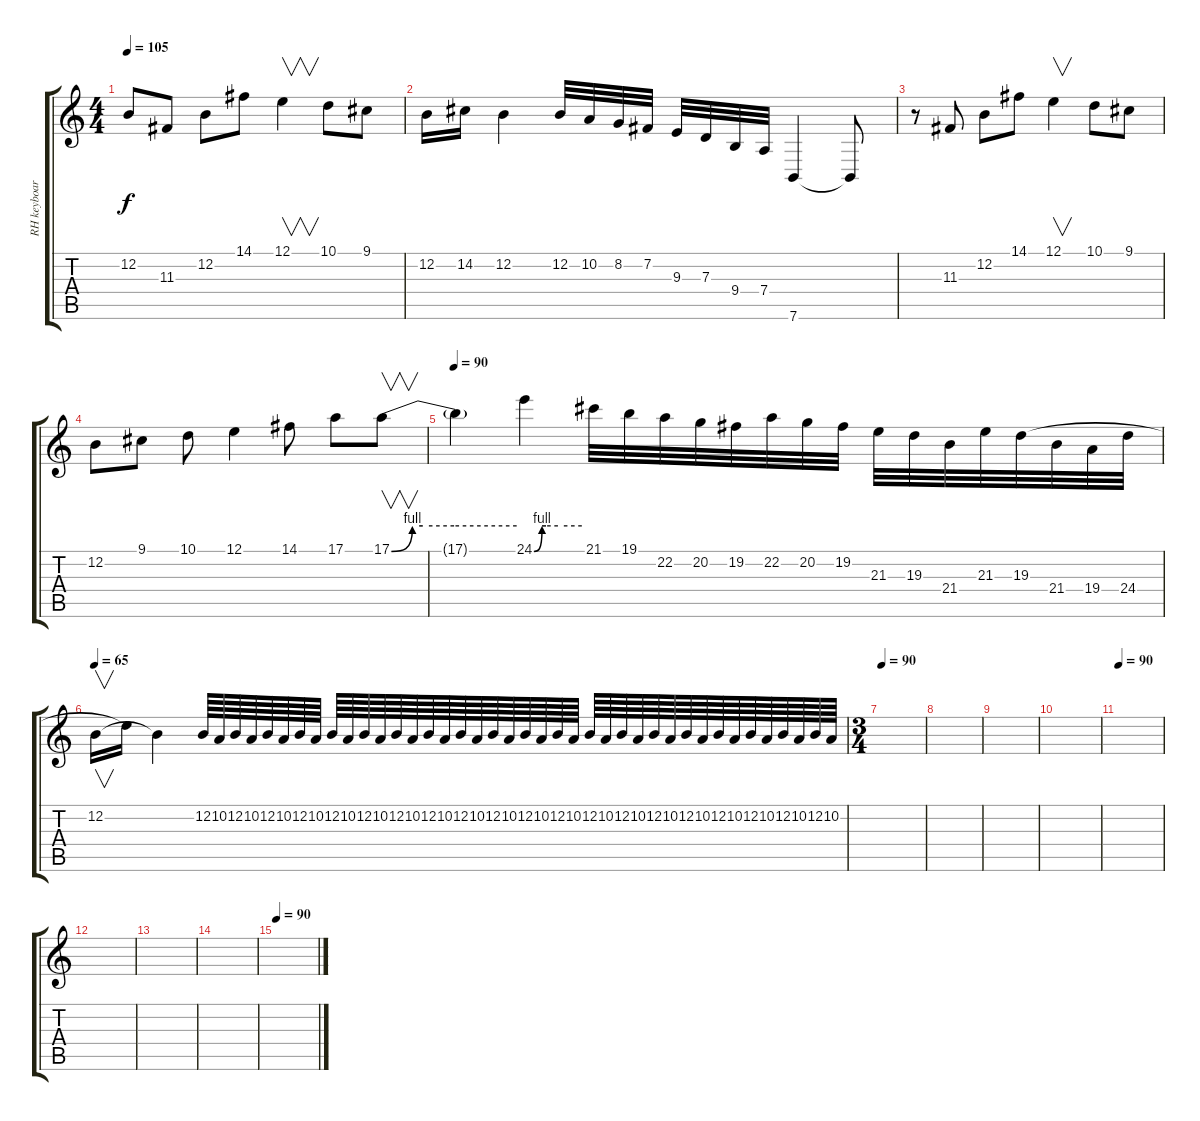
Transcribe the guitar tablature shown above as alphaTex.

\track ("RH keyboard" "RH keyboar") {instrument lead2sawtooth}
\staff {score tabs}
\tuning (E4 B3 G3 D3 A2 E2) {hide}
\ts (4 4)
\tempo 105
\clef g2
\ks c
12.2{t}.8{dy f} 11.3.8 12.2.8 14.1.8 12.1.4{v} 10.1.8 9.1.8 |
12.2.16 14.2.16 12.2.4 12.2.32 10.2.32 8.2.32 7.2.32 9.3.32 7.3.32 9.4.32 7.4.32 7.6.4 7.6{t}.8 |
r.8{instrument lead2sawtooth} 11.3.8 12.2.8 14.1.8 12.1.4{v} 10.1.8 9.1.8 |
12.2.8 9.1.8 10.1.8 12.1.4 14.1.8 17.1.8 17.1{be (custom 0 0 10 4 15 4 30 4 60 4)}.8{v} |
\tempo 90
17.1{t}.4 24.1{be (custom 0 0 10 4 15 4 30 4 60 4)}.4 21.1.32 19.1.32 22.2.32 20.2.32 19.2.32 22.2.32 20.2.32 19.2.32 21.3.32 19.3.32 21.4.32 21.3.32 19.3.32 21.4.32 19.4.32 24.4.32 |
\tempo 65
12.2.16{v} 19.3{t}.16 12.2{t}.4 12.2.64 10.2.64 12.2.64 10.2.64 12.2.64 10.2.64 12.2.64 10.2.64 12.2.64 10.2.64 12.2.64 10.2.64 12.2.64 10.2.64 12.2.64 10.2.64 12.2.64 10.2.64 12.2.64 10.2.64 12.2.64 10.2.64 12.2.64 10.2.64 12.2.64 10.2.64 12.2.64 10.2.64 12.2.64 10.2.64 12.2.64 10.2.64 12.2.64 10.2.64 12.2.64 10.2.64 12.2.64 10.2.64 12.2.64 10.2.64 |
\ts (3 4)
\tempo 90
|
|
|
|
\tempo 90
|
|
|
|
\tempo 90
